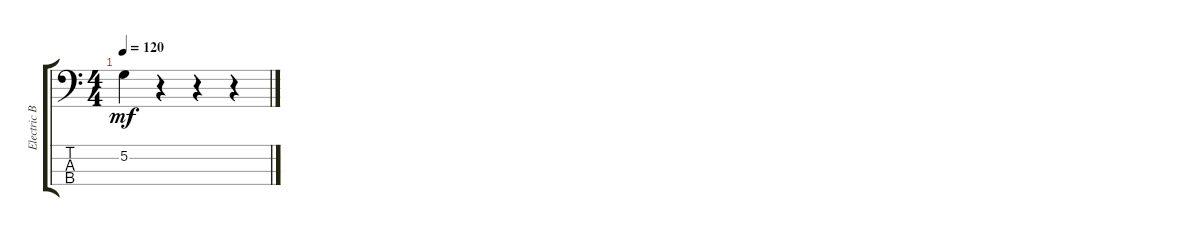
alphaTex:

\track ("Electric Bass" "Electric B") {instrument electricbassfinger}
\staff {score tabs}
\tuning (G2 D2 A1 E1) {hide}
\ts (4 4)
\tempo 120
\clef f4
\ks c
5.2.4{dy mf instrument electricbassfinger} r.4 r.4 r.4
